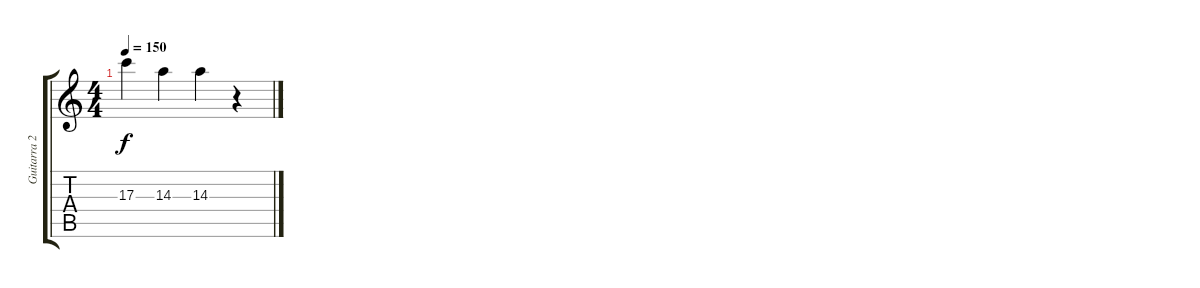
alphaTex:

\track ("Guitarra 2" "Guitarra 2") {instrument acousticguitarnylon}
\staff {score tabs}
\tuning (E4 B3 G3 D3 A2 E2) {hide}
\ts (4 4)
\tempo 150
\clef g2
\ks c
17.3.4{dy f} 14.3.4 14.3.4 r.4
